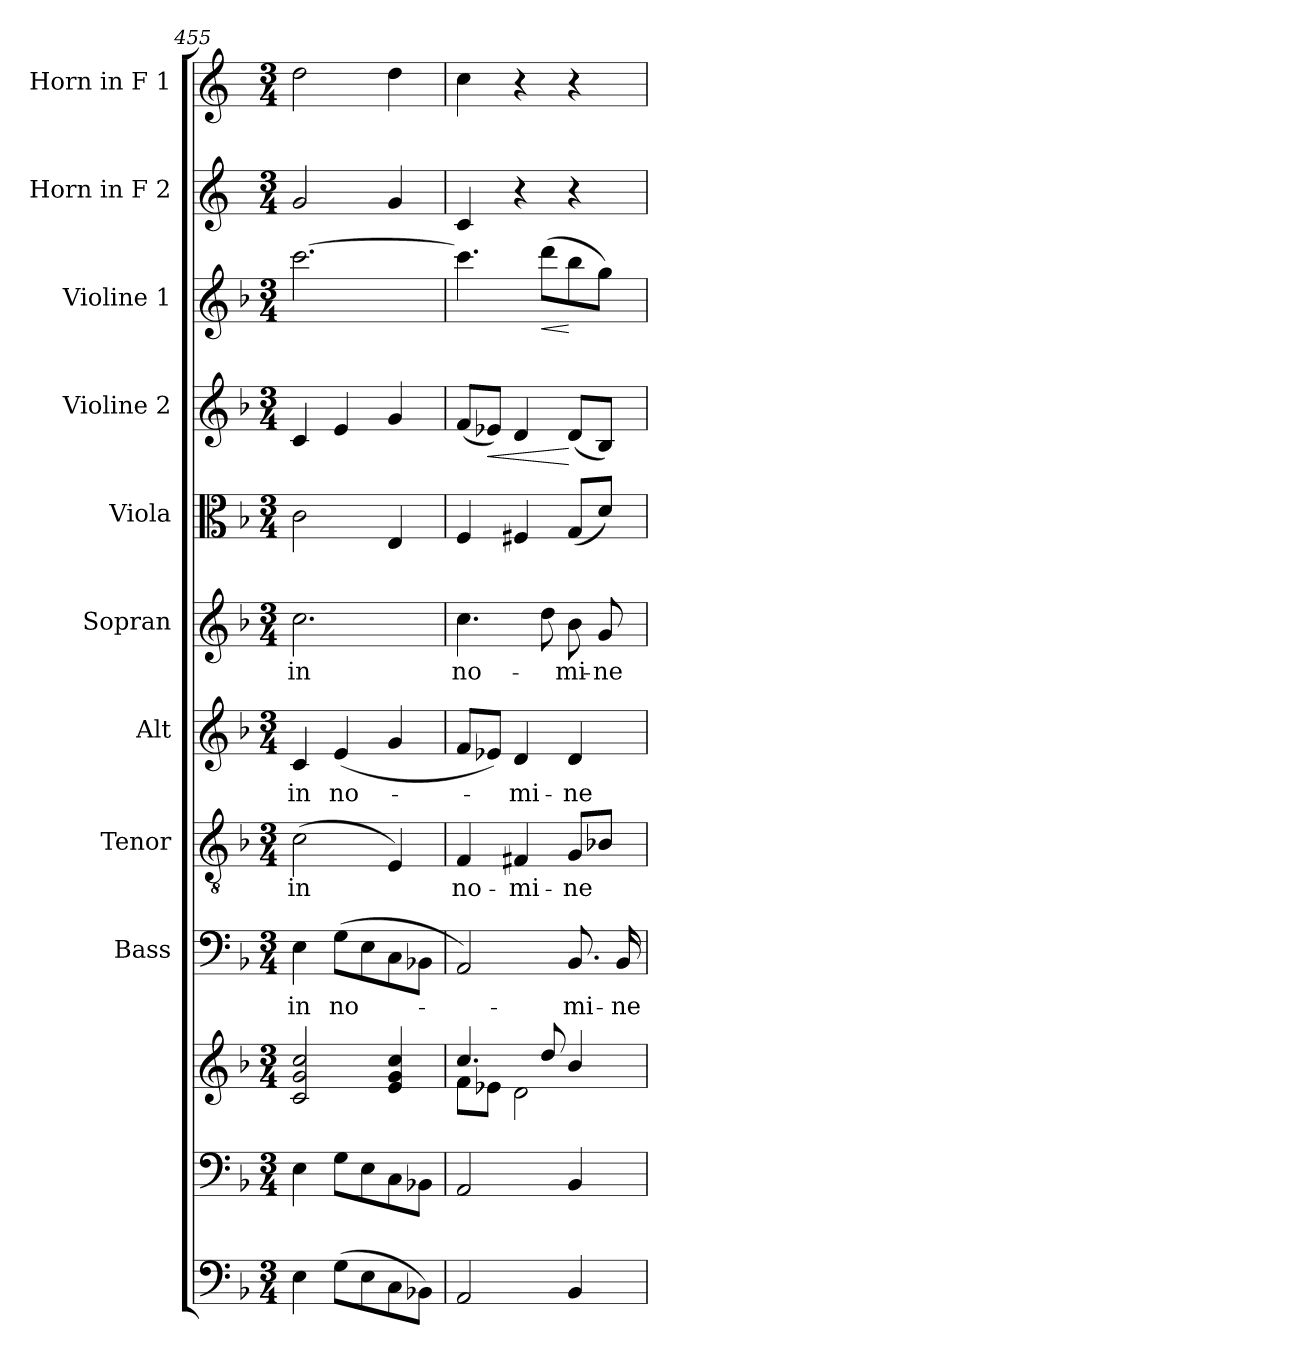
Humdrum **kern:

**kern	**kern	**kern	**kern	**text	**kern	**text	**kern	**text	**kern	**text	**kern	**kern	**dynam	**kern	**dynam	**kern	**kern
*part11	*part10	*part10	*part9	*part9	*part8	*part8	*part7	*part7	*part6	*part6	*part5	*part4	*part4	*part3	*part3	*part2	*part1
*staff12	*staff11	*staff10	*staff9	*staff9	*staff8	*staff8	*staff7	*staff7	*staff6	*staff6	*staff5	*staff4	*staff4	*staff3	*staff3	*staff2	*staff1
*	*	*	*I"Bass	*	*I"Tenor	*	*I"Alt	*	*I"Sopran	*	*I"Viola	*I"Violine 2	*	*I"Violine 1	*	*I"Horn in F 2	*I"Horn in F 1
*	*	*	*I'B.	*	*I'T.	*	*I'A.	*	*I'S.	*	*I'Vla.	*I'Vl. 2	*	*I'Vl. 1	*	*	*
*clefF4	*clefF4	*clefG2	*clefF4	*	*clefGv2	*	*clefG2	*	*clefG2	*	*clefC3	*clefG2	*	*clefG2	*	*clefG2	*clefG2
*ITrd7c12	*	*	*	*	*	*	*	*	*	*	*	*	*	*	*	*ITrd4c7	*ITrd4c7
*k[b-]	*k[b-]	*k[b-]	*k[b-]	*	*k[b-]	*	*k[b-]	*	*k[b-]	*	*k[b-]	*k[b-]	*	*k[b-]	*	*k[b-]	*k[b-]
*F:	*F:	*F:	*F:	*	*F:	*	*F:	*	*F:	*	*F:	*F:	*	*F:	*	*F:	*F:
*M3/4	*M3/4	*M3/4	*M3/4	*	*M3/4	*	*M3/4	*	*M3/4	*	*M3/4	*M3/4	*	*M3/4	*	*M3/4	*M3/4
=455	=455	=455	=455	=455	=455	=455	=455	=455	=455	=455	=455	=455	=455	=455	=455	=455	=455
!	!	!	!	!LO:LY:b	!	!LO:LY:b	!	!LO:LY:b	!	!LO:LY:b	!	!	!	!	!	!	!
4EE\	4E\	2c/ 2g/ 2cc/	4E\	in	(>2c\	in	4c/	in	2.cc\	in	2c\	4c/	.	[2.ccc\	.	2c/	2g\
!	!	!	!	!LO:LY:b	!	!	!	!LO:LY:b	!	!	!	!	!	!	!	!	!
(>8GG\L	8G\L	.	(>8G\L	no-	.	.	(<4e/	no-	.	.	.	4e/	.	.	.	.	.
8EE\	8E\	.	8E\	.	.	.	.	.	.	.	.	.	.	.	.	.	.
8CC\	8C\	4e/ 4g/ 4cc/	8C\	.	4E/)	.	4g/	.	.	.	4E/	4g/	.	.	.	4c/	4g\
8BBB-X\J)	8BB-X\J	.	8BB-X\J	.	.	.	.	.	.	.	.	.	.	.	.	.	.
=456	=456	=456	=456	=456	=456	=456	=456	=456	=456	=456	=456	=456	=456	=456	=456	=456	=456
*	*	*^	*	*	*	*	*	*	*	*	*	*	*	*	*	*	*
!	!	!	!	!	!	!	!LO:LY:b	!	!	!	!LO:LY:b	!	!	!	!	!	!	!
2AAA/	2AA/	4.cc/	8f\L	2AA/)	.	4F/	no-	8f/L	.	4.cc\	no-	4F/	(<8f/L	.	4.ccc\]	.	4F/	4f\
!	!	!	!	!	!	!	!	!	!	!	!	!	!	!LO:HP:b	!	!	!	!
.	.	.	8e-X\J	.	.	.	.	8e-X/J)	.	.	.	.	8e-X/J)	<	.	.	.	.
!	!	!	!	!	!	!	!LO:LY:b	!	!LO:LY:b	!	!	!	!	!	!	!	!	!
.	.	.	2d\	.	.	4F#X/	-mi-	4d/	-mi-	.	.	4F#X/	4d/	.	.	.	4r	4r
!	!	!	!	!	!	!	!	!	!	!	!	!	!	!	!	!LO:HP:b	!	!
.	.	8dd/	.	.	.	.	.	.	.	8dd\	.	.	.	.	(>8ddd\L	<	.	.
!	!	!	!	!	!LO:LY:b	!	!LO:LY:b	!	!LO:LY:b	!	!LO:LY:b	!	!	!	!	!	!	!
4BBB-/	4BB-/	4b-/	.	8.BB-/	-mi-	8G/L	-ne	4d/	-ne	8b-\	-mi-	(<8G/L	(<8d/L	[	8bb-\	[	4r	4r
!	!	!	!	!	!	!	!	!	!	!	!LO:LY:b	!	!	!	!	!	!	!
.	.	.	.	.	.	8B-X/J	.	.	.	8g/	-ne	8d/J)	8B-/J)	.	8gg\J)	.	.	.
!	!	!	!	!	!LO:LY:b	!	!	!	!	!	!	!	!	!	!	!	!	!
.	.	.	.	16BB-/	-ne	.	.	.	.	.	.	.	.	.	.	.	.	.
*	*	*v	*v	*	*	*	*	*	*	*	*	*	*	*	*	*	*	*
=	=	=	=	=	=	=	=	=	=	=	=	=	=	=	=	=	=
*-	*-	*-	*-	*-	*-	*-	*-	*-	*-	*-	*-	*-	*-	*-	*-	*-	*-
